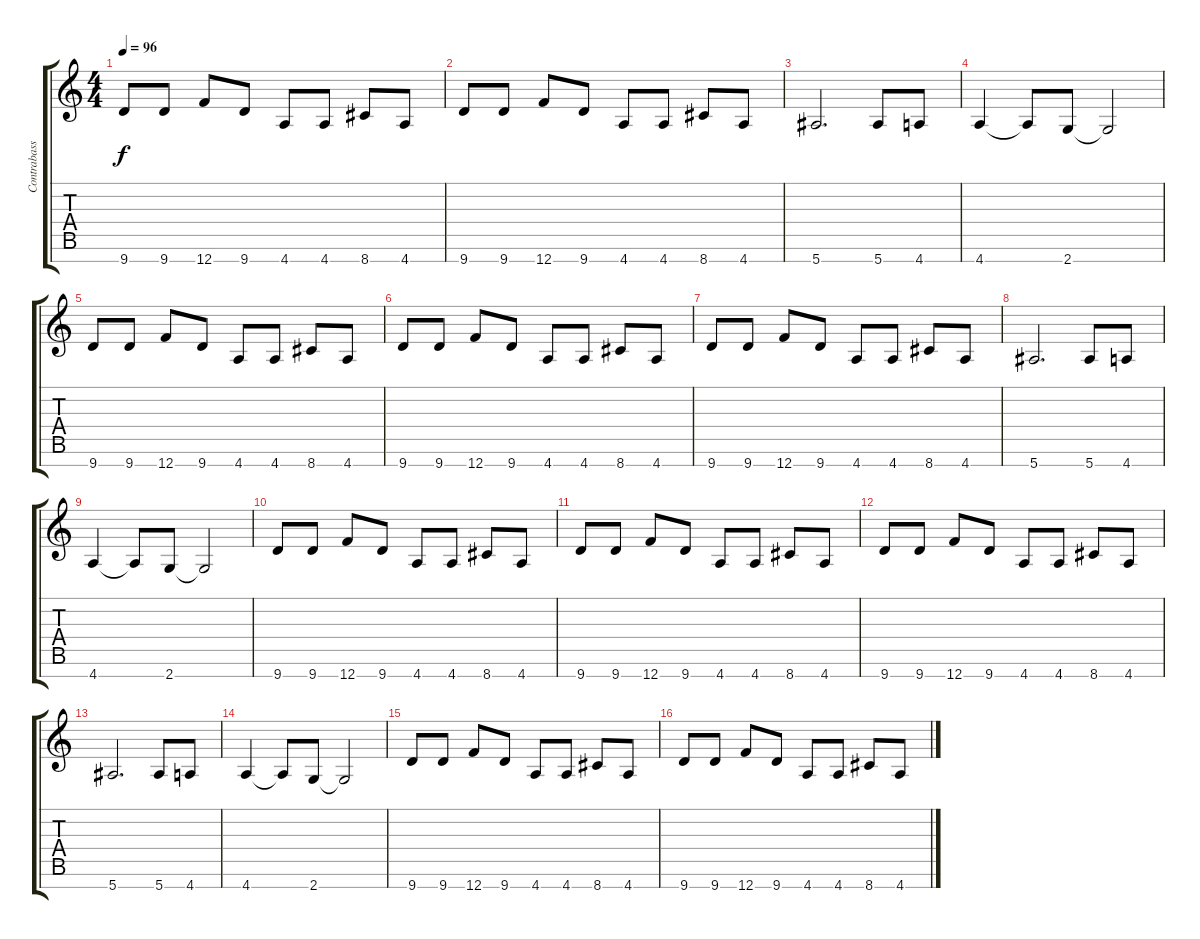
\track ("Contrabass" "Contrabass") {instrument contrabass}
\staff {score tabs}
\tuning (E4 B3 G3 D3 A2 E2 F2) {hide}
\ts (4 4)
\tempo 96
\clef g2
\ks c
9.7.8{dy f} 9.7.8 12.7.8 9.7.8 4.7.8 4.7.8 8.7.8 4.7.8 |
9.7.8 9.7.8 12.7.8 9.7.8 4.7.8 4.7.8 8.7.8 4.7.8 |
5.7.2{d} 5.7.8 4.7.8 |
4.7.4 4.7{t}.8 2.7.8 2.7{t}.2 |
9.7.8 9.7.8 12.7.8 9.7.8 4.7.8 4.7.8 8.7.8 4.7.8 |
9.7.8 9.7.8 12.7.8 9.7.8 4.7.8 4.7.8 8.7.8 4.7.8 |
9.7.8 9.7.8 12.7.8 9.7.8 4.7.8 4.7.8 8.7.8 4.7.8 |
5.7.2{d} 5.7.8 4.7.8 |
4.7.4 4.7{t}.8 2.7.8 2.7{t}.2 |
9.7.8 9.7.8 12.7.8 9.7.8 4.7.8 4.7.8 8.7.8 4.7.8 |
9.7.8 9.7.8 12.7.8 9.7.8 4.7.8 4.7.8 8.7.8 4.7.8 |
9.7.8 9.7.8 12.7.8 9.7.8 4.7.8 4.7.8 8.7.8 4.7.8 |
5.7.2{d} 5.7.8 4.7.8 |
4.7.4 4.7{t}.8 2.7.8 2.7{t}.2 |
9.7.8 9.7.8 12.7.8 9.7.8 4.7.8 4.7.8 8.7.8 4.7.8 |
9.7.8 9.7.8 12.7.8 9.7.8 4.7.8 4.7.8 8.7.8 4.7.8
